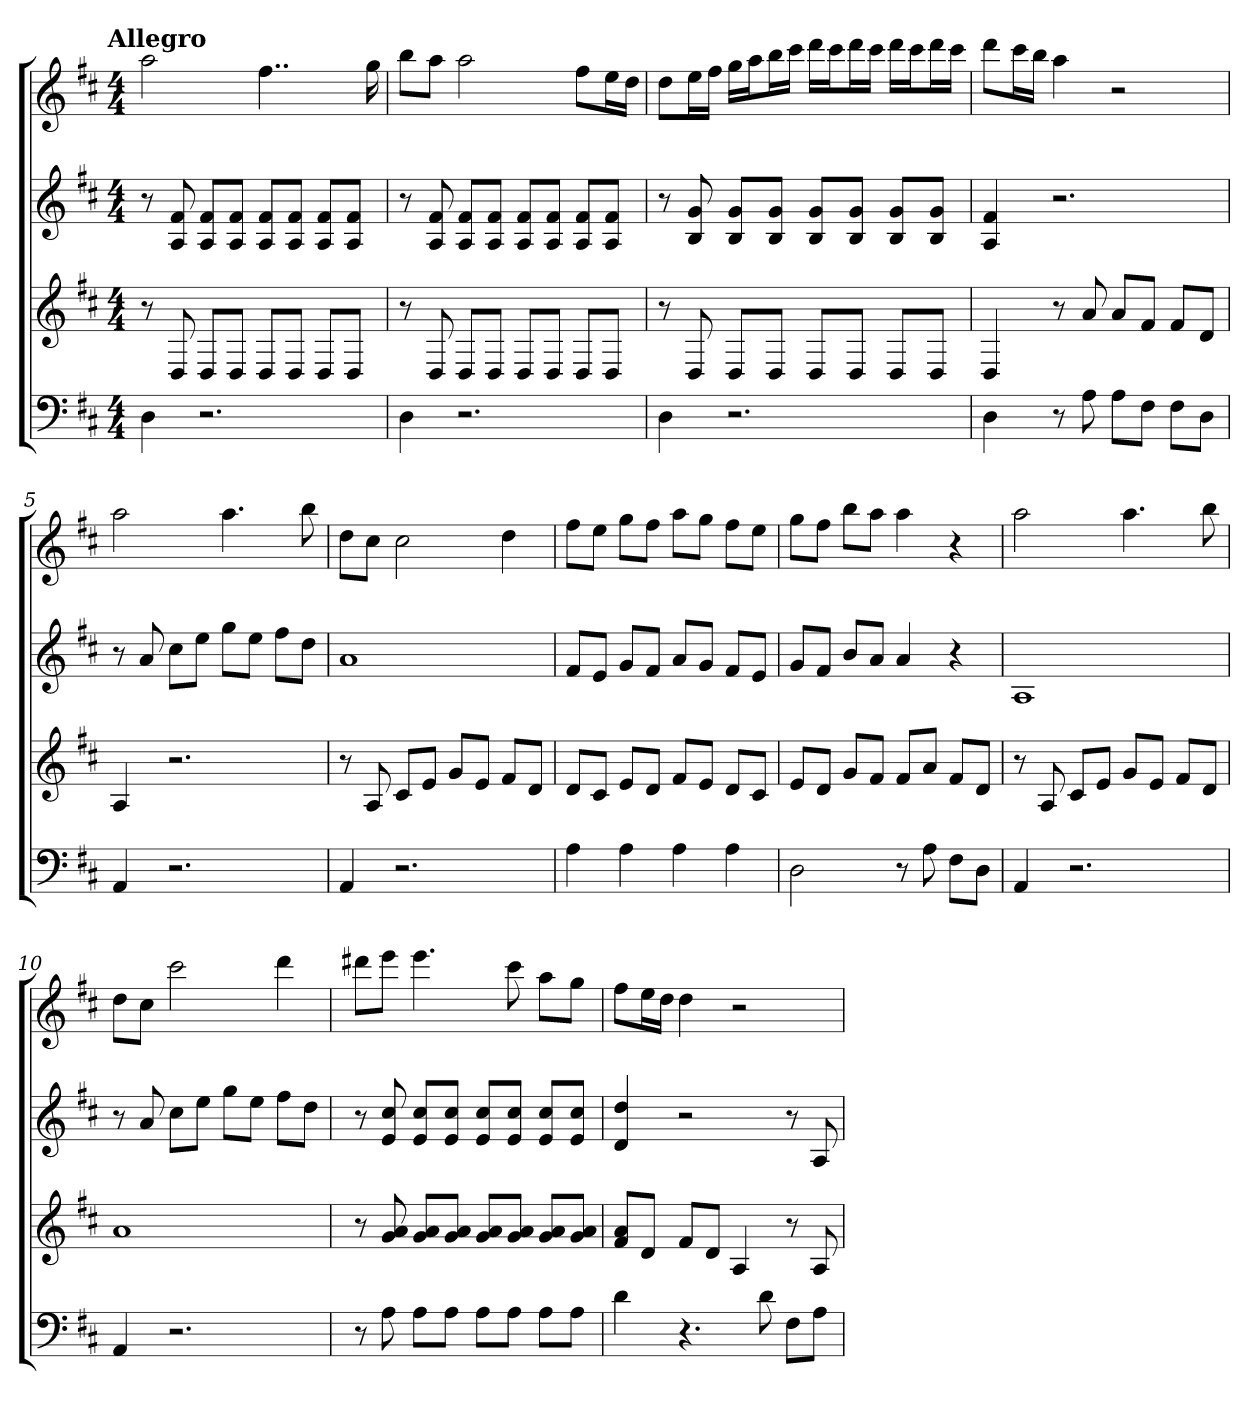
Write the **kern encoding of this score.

**kern	**kern	**kern	**kern
*part4	*part3	*part2	*part1
*staff4	*staff3	*staff2	*staff1
*k[f#c#]	*k[f#c#]	*k[f#c#]	*k[f#c#]
*D:	*D:	*D:	*D:
!!LO:TX:omd:t=Allegro
*M4/4	*M4/4	*M4/4	*M4/4
*MM132	*MM132	*MM132	*MM132
=	=	=	=
4D	8r	8r	2aa
.	8D	8A 8f#	.
2.r	8DL	8A 8f#L	.
.	8DJ	8A 8f#J	.
.	8DL	8A 8f#L	4..ff#
.	8DJ	8A 8f#J	.
.	8DL	8A 8f#L	.
.	8DJ	8A 8f#J	.
.	.	.	16gg
=2	=2	=2	=2
4D	8r	8r	8bbL
.	8D	8A 8f#	8aaJ
2.r	8DL	8A 8f#L	2aa
.	8DJ	8A 8f#J	.
.	8DL	8A 8f#L	.
.	8DJ	8A 8f#J	.
.	8DL	8A 8f#L	8ff#L
.	8DJ	8A 8f#J	16eeL
.	.	.	16ddJJ
=3	=3	=3	=3
4D	8r	8r	8ddL
.	8D	8B 8g	16eeL
.	.	.	16ff#JJ
2.r	8DL	8B 8gL	16ggLL
.	.	.	16aaJ
.	8DJ	8B 8gJ	16bbL
.	.	.	16ccc#JJ
.	8DL	8B 8gL	16dddLL
.	.	.	16ccc#J
.	8DJ	8B 8gJ	16dddL
.	.	.	16ccc#JJ
.	8DL	8B 8gL	16dddLL
.	.	.	16ccc#J
.	8DJ	8B 8gJ	16dddL
.	.	.	16ccc#JJ
=4	=4	=4	=4
4D	4D	4A 4f#	8dddL
.	.	.	16ccc#L
.	.	.	16bbJJ
8r	8r	2.r	4aa
8A	8a	.	.
8AL	8aL	.	2r
8F#J	8f#J	.	.
8F#L	8f#L	.	.
8DJ	8dJ	.	.
=5	=5	=5	=5
4AA	4A	8r	2aa
.	.	8a	.
2.r	2.r	8cc#L	.
.	.	8eeJ	.
.	.	8ggL	4.aa
.	.	8eeJ	.
.	.	8ff#L	.
.	.	8ddJ	8bb
=6	=6	=6	=6
4AA	8r	1a	8ddL
.	8A	.	8cc#J
2.r	8c#L	.	2cc#
.	8eJ	.	.
.	8gL	.	.
.	8eJ	.	.
.	8f#L	.	4dd
.	8dJ	.	.
=7	=7	=7	=7
4A	8dL	8f#L	8ff#L
.	8c#J	8eJ	8eeJ
4A	8eL	8gL	8ggL
.	8dJ	8f#J	8ff#J
4A	8f#L	8aL	8aaL
.	8eJ	8gJ	8ggJ
4A	8dL	8f#L	8ff#L
.	8c#J	8eJ	8eeJ
=8	=8	=8	=8
2D	8eL	8gL	8ggL
.	8dJ	8f#J	8ff#J
.	8gL	8bL	8bbL
.	8f#J	8aJ	8aaJ
8r	8f#L	4a	4aa
8A	8aJ	.	.
8F#L	8f#L	4r	4r
8DJ	8dJ	.	.
=9	=9	=9	=9
4AA	8r	1A	2aa
.	8A	.	.
2.r	8c#L	.	.
.	8eJ	.	.
.	8gL	.	4.aa
.	8eJ	.	.
.	8f#L	.	.
.	8dJ	.	8bb
=10	=10	=10	=10
4AA	1a	8r	8ddL
.	.	8a	8cc#J
2.r	.	8cc#L	2ccc#
.	.	8eeJ	.
.	.	8ggL	.
.	.	8eeJ	.
.	.	8ff#L	4ddd
.	.	8ddJ	.
=11	=11	=11	=11
8r	8r	8r	8ddd#XL
8A	8g 8a	8e 8cc#	8eeeJ
8AL	8g 8aL	8e 8cc#L	4.eee
8AJ	8g 8aJ	8e 8cc#J	.
8AL	8g 8aL	8e 8cc#L	.
8AJ	8g 8aJ	8e 8cc#J	8ccc#
8AL	8g 8aL	8e 8cc#L	8aaL
8AJ	8g 8aJ	8e 8cc#J	8ggJ
=12	=12	=12	=12
4d	8f# 8aL	4d 4dd	8ff#L
.	8dJ	.	16eeL
.	.	.	16ddJJ
4.r	8f#L	2r	4dd
.	8dJ	.	.
.	4A	.	2r
8d	.	.	.
8F#L	8r	8r	.
8AJ	8A	8A	.
=	=	=	=
*-	*-	*-	*-
